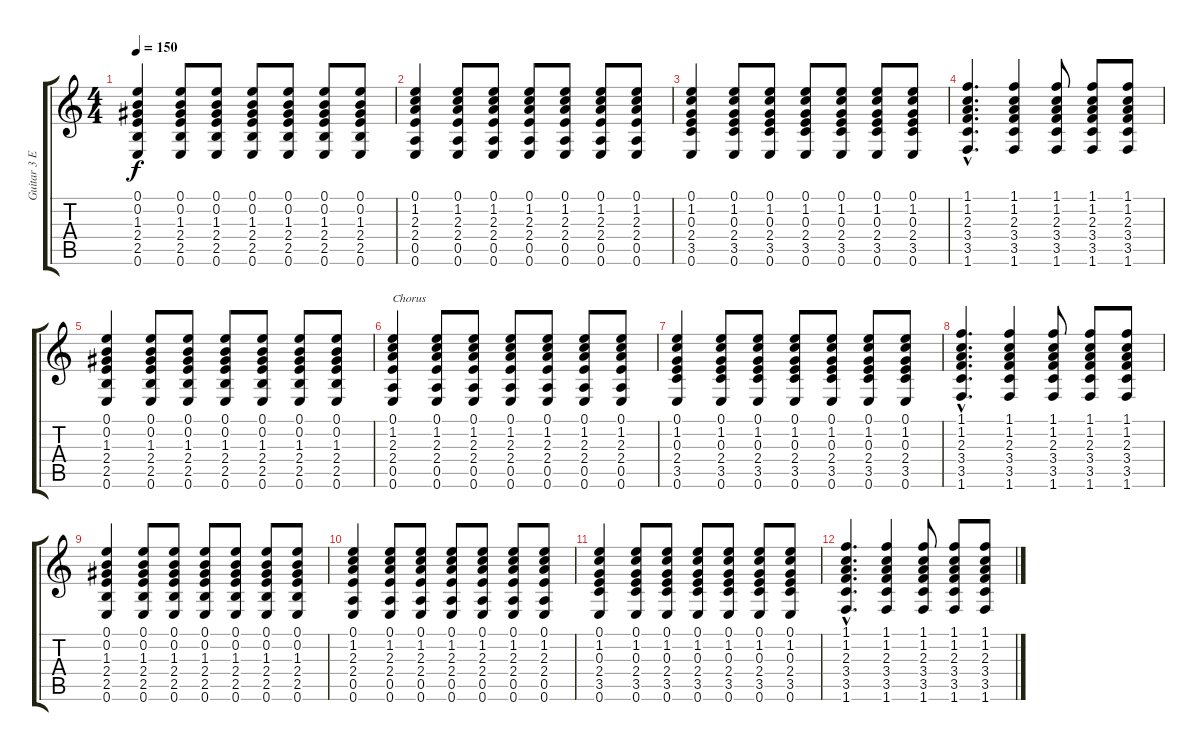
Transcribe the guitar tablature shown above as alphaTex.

\track ("Guitar 3 Electric" "Guitar 3 E") {instrument distortionguitar}
\staff {score tabs}
\tuning (E4 B3 G3 D3 A2 E2) {hide}
\ts (4 4)
\tempo 150
\clef g2
\ks c
(0.1 0.2 1.3 2.4 2.5 0.6).4{dy f} (0.1 0.2 1.3 2.4 2.5 0.6).8 (0.1 0.2 1.3 2.4 2.5 0.6).8 (0.1 0.2 1.3 2.4 2.5 0.6).8 (0.1 0.2 1.3 2.4 2.5 0.6).8 (0.1 0.2 1.3 2.4 2.5 0.6).8 (0.1 0.2 1.3 2.4 2.5 0.6).8 |
(0.1 1.2 2.3 2.4 0.5 0.6).4 (0.1 1.2 2.3 2.4 0.5 0.6).8 (0.1 1.2 2.3 2.4 0.5 0.6).8 (0.1 1.2 2.3 2.4 0.5 0.6).8 (0.1 1.2 2.3 2.4 0.5 0.6).8 (0.1 1.2 2.3 2.4 0.5 0.6).8 (0.1 1.2 2.3 2.4 0.5 0.6).8 |
(0.1 1.2 0.3 2.4 3.5 0.6).4 (0.1 1.2 0.3 2.4 3.5 0.6).8 (0.1 1.2 0.3 2.4 3.5 0.6).8 (0.1 1.2 0.3 2.4 3.5 0.6).8 (0.1 1.2 0.3 2.4 3.5 0.6).8 (0.1 1.2 0.3 2.4 3.5 0.6).8 (0.1 1.2 0.3 2.4 3.5 0.6).8 |
(1.1{hac} 1.2{hac} 2.3{hac} 3.4{hac} 3.5{hac} 1.6{hac}).4{d} (1.1 1.2 2.3 3.4 3.5 1.6).4 (1.1 1.2 2.3 3.4 3.5 1.6).8 (1.1 1.2 2.3 3.4 3.5 1.6).8 (1.1 1.2 2.3 3.4 3.5 1.6).8 |
(0.1 0.2 1.3 2.4 2.5 0.6).4 (0.1 0.2 1.3 2.4 2.5 0.6).8 (0.1 0.2 1.3 2.4 2.5 0.6).8 (0.1 0.2 1.3 2.4 2.5 0.6).8 (0.1 0.2 1.3 2.4 2.5 0.6).8 (0.1 0.2 1.3 2.4 2.5 0.6).8 (0.1 0.2 1.3 2.4 2.5 0.6).8 |
(0.1 1.2 2.3 2.4 0.5 0.6).4{txt "Chorus "} (0.1 1.2 2.3 2.4 0.5 0.6).8 (0.1 1.2 2.3 2.4 0.5 0.6).8 (0.1 1.2 2.3 2.4 0.5 0.6).8 (0.1 1.2 2.3 2.4 0.5 0.6).8 (0.1 1.2 2.3 2.4 0.5 0.6).8 (0.1 1.2 2.3 2.4 0.5 0.6).8 |
(0.1 1.2 0.3 2.4 3.5 0.6).4 (0.1 1.2 0.3 2.4 3.5 0.6).8 (0.1 1.2 0.3 2.4 3.5 0.6).8 (0.1 1.2 0.3 2.4 3.5 0.6).8 (0.1 1.2 0.3 2.4 3.5 0.6).8 (0.1 1.2 0.3 2.4 3.5 0.6).8 (0.1 1.2 0.3 2.4 3.5 0.6).8 |
(1.1{hac} 1.2{hac} 2.3{hac} 3.4{hac} 3.5{hac} 1.6{hac}).4{d} (1.1 1.2 2.3 3.4 3.5 1.6).4 (1.1 1.2 2.3 3.4 3.5 1.6).8 (1.1 1.2 2.3 3.4 3.5 1.6).8 (1.1 1.2 2.3 3.4 3.5 1.6).8 |
(0.1 0.2 1.3 2.4 2.5 0.6).4 (0.1 0.2 1.3 2.4 2.5 0.6).8 (0.1 0.2 1.3 2.4 2.5 0.6).8 (0.1 0.2 1.3 2.4 2.5 0.6).8 (0.1 0.2 1.3 2.4 2.5 0.6).8 (0.1 0.2 1.3 2.4 2.5 0.6).8 (0.1 0.2 1.3 2.4 2.5 0.6).8 |
(0.1 1.2 2.3 2.4 0.5 0.6).4 (0.1 1.2 2.3 2.4 0.5 0.6).8 (0.1 1.2 2.3 2.4 0.5 0.6).8 (0.1 1.2 2.3 2.4 0.5 0.6).8 (0.1 1.2 2.3 2.4 0.5 0.6).8 (0.1 1.2 2.3 2.4 0.5 0.6).8 (0.1 1.2 2.3 2.4 0.5 0.6).8 |
(0.1 1.2 0.3 2.4 3.5 0.6).4 (0.1 1.2 0.3 2.4 3.5 0.6).8 (0.1 1.2 0.3 2.4 3.5 0.6).8 (0.1 1.2 0.3 2.4 3.5 0.6).8 (0.1 1.2 0.3 2.4 3.5 0.6).8 (0.1 1.2 0.3 2.4 3.5 0.6).8 (0.1 1.2 0.3 2.4 3.5 0.6).8 |
(1.1{hac} 1.2{hac} 2.3{hac} 3.4{hac} 3.5{hac} 1.6{hac}).4{d} (1.1 1.2 2.3 3.4 3.5 1.6).4 (1.1 1.2 2.3 3.4 3.5 1.6).8 (1.1 1.2 2.3 3.4 3.5 1.6).8 (1.1 1.2 2.3 3.4 3.5 1.6).8
